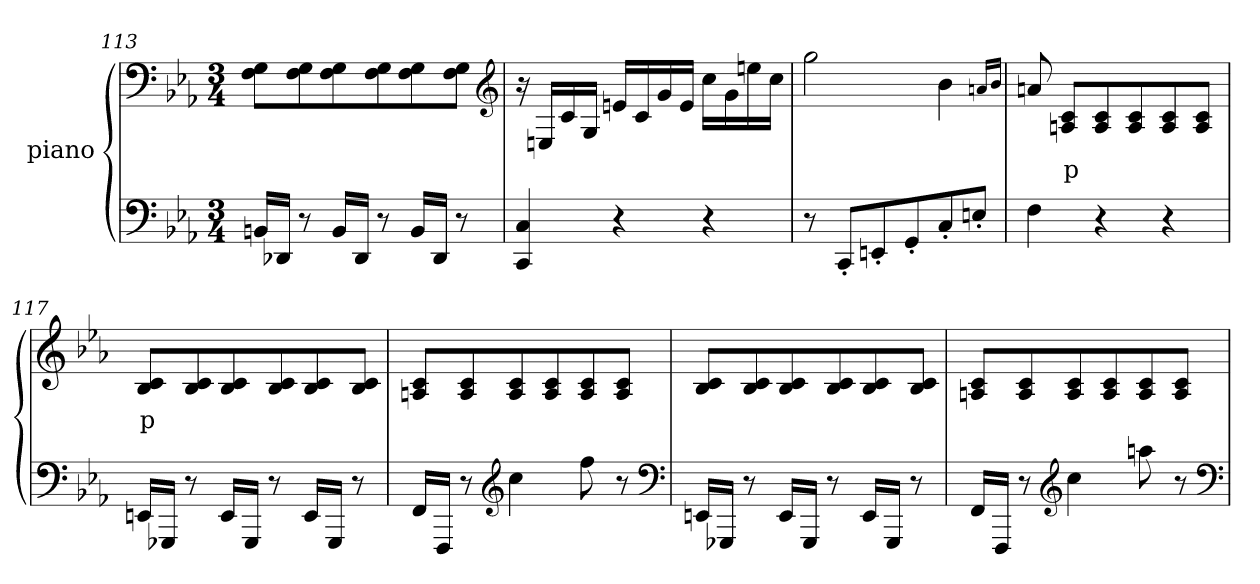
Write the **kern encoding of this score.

**kern	**kern	**text
*part2	*part1	*part1
*staff2	*staff1	*staff1
*	*I"piano	*
*clefF4	*clefF4	*
*k[b-e-a-]	*k[b-e-a-]	*
*E-:	*E-:	*
*M3/4	*M3/4	*
=113	=113	=113
16BBnLL	8F 8GL	.
16DD-XJJ	.	.
8r	8F 8G	.
16BBLL	8F 8G	.
16DD-JJ	.	.
8r	8F 8G	.
16BBLL	8F 8G	.
16DD-JJ	.	.
8r	8F 8GJ	.
*	*clefG2	*
=114	=114	=114
4CC 4C	16r	f
.	16EnLL	.
.	16c	.
.	16GJJ	.
4r	16enLL	.
.	16c	.
.	16g	.
.	16eJJ	.
4r	16ccLL	.
.	16g	.
.	16een	.
.	16ccJJ	.
=115	=115	=115
8r	2gg	.
8CC'>L	.	.
8EEn'>	.	.
8GG'>	.	.
8C'>	4b-	.
8En'>J	.	.
.	16qanLL	.
.	16qb-JJ	.
=116	=116	=116
4F	8an	.
.	8An 8cL	p
4r	8A 8c	.
.	8A 8c	.
4r	8A 8c	.
.	8A 8cJ	.
=117	=117	=117
16EEnLL	8B- 8cL	p
16GGG-XJJ	.	.
8r	8B- 8c	.
16EELL	8B- 8c	.
16GGG-JJ	.	.
8r	8B- 8c	.
16EELL	8B- 8c	.
16GGG-JJ	.	.
8r	8B- 8cJ	.
=118	=118	=118
16FFLL	8An 8cL	.
16FFFJJ	.	.
8r	8A 8c	.
*clefG2	*	*
4cc	8A 8c	.
.	8A 8c	.
8ff	8A 8c	.
8r	8A 8cJ	.
*clefF4	*	*
=119	=119	=119
16EEnLL	8B- 8cL	.
16GGG-XJJ	.	.
8r	8B- 8c	.
16EELL	8B- 8c	.
16GGG-JJ	.	.
8r	8B- 8c	.
16EELL	8B- 8c	.
16GGG-JJ	.	.
8r	8B- 8cJ	.
=120	=120	=120
16FFLL	8An 8cL	.
16FFFJJ	.	.
8r	8A 8c	.
*clefG2	*	*
4cc	8A 8c	.
.	8A 8c	.
8aan	8A 8c	.
8r	8A 8cJ	.
*clefF4	*	*
=	=	=
*-	*-	*-
